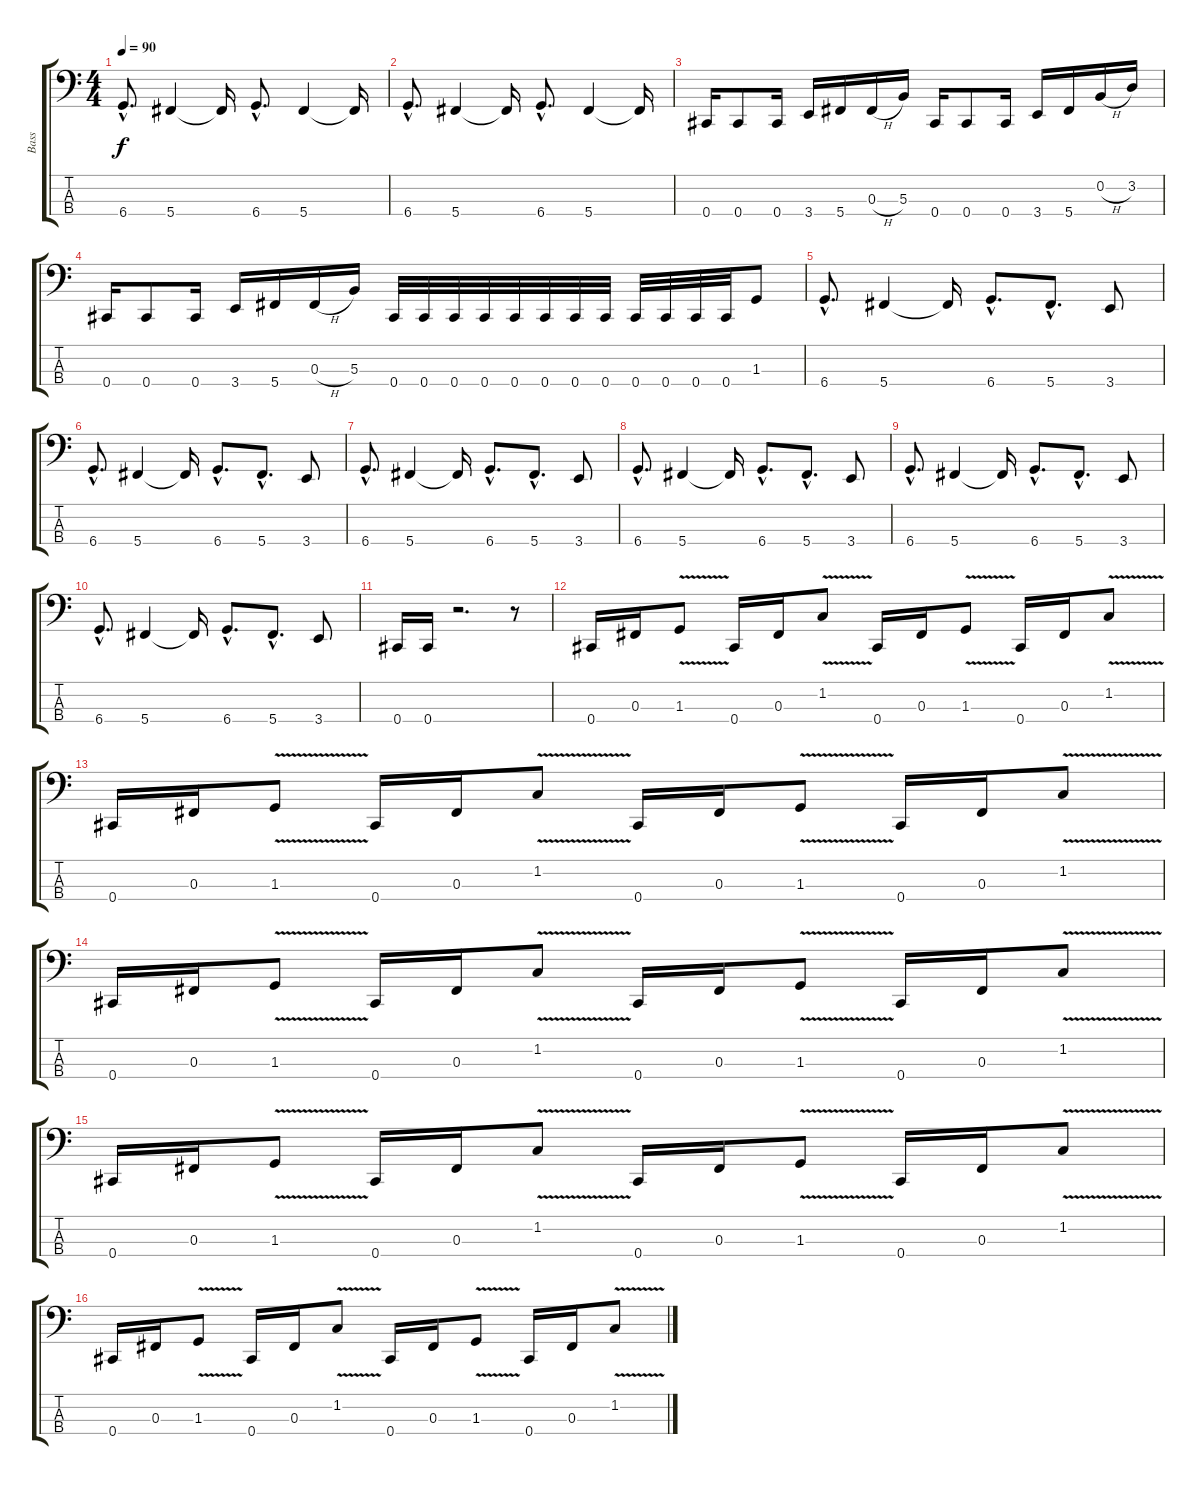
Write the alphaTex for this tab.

\track ("Bass" "Bass") {instrument electricbassfinger}
\staff {score tabs}
\tuning (E2 B1 Gb1 Db1) {hide}
\ts (4 4)
\tempo 90
\clef f4
\ks c
6.4{hac}.8{d dy f} 5.4.4 5.4{t}.16 6.4{hac}.8{d} 5.4.4 5.4{t}.16 |
6.4{hac}.8{d} 5.4.4 5.4{t}.16 6.4{hac}.8{d} 5.4.4 5.4{t}.16 |
0.4.16 0.4.8 0.4.16 3.4.16 5.4.16 0.3{h}.16 5.3.16 0.4.16 0.4.8 0.4.16 3.4.16 5.4.16 0.2{h}.16 3.2.16 |
0.4.16 0.4.8 0.4.16 3.4.16 5.4.16 0.3{h}.16 5.3.16 0.4.32 0.4.32 0.4.32 0.4.32 0.4.32 0.4.32 0.4.32 0.4.32 0.4.32 0.4.32 0.4.32 0.4.32 1.3.8 |
6.4{hac}.8{d} 5.4.4 5.4{t}.16 6.4{hac}.8{d} 5.4{hac}.8{d} 3.4.8 |
6.4{hac}.8{d} 5.4.4 5.4{t}.16 6.4{hac}.8{d} 5.4{hac}.8{d} 3.4.8 |
6.4{hac}.8{d} 5.4.4 5.4{t}.16 6.4{hac}.8{d} 5.4{hac}.8{d} 3.4.8 |
6.4{hac}.8{d} 5.4.4 5.4{t}.16 6.4{hac}.8{d} 5.4{hac}.8{d} 3.4.8 |
6.4{hac}.8{d} 5.4.4 5.4{t}.16 6.4{hac}.8{d} 5.4{hac}.8{d} 3.4.8 |
6.4{hac}.8{d} 5.4.4 5.4{t}.16 6.4{hac}.8{d} 5.4{hac}.8{d} 3.4.8 |
0.4.16 0.4.16 r.2{d} r.8 |
0.4.16 0.3.16 1.3{v}.8 0.4.16 0.3.16 1.2{v}.8 0.4.16 0.3.16 1.3{v}.8 0.4.16 0.3.16 1.2{v}.8 |
0.4.16 0.3.16 1.3{v}.8 0.4.16 0.3.16 1.2{v}.8 0.4.16 0.3.16 1.3{v}.8 0.4.16 0.3.16 1.2{v}.8 |
0.4.16 0.3.16 1.3{v}.8 0.4.16 0.3.16 1.2{v}.8 0.4.16 0.3.16 1.3{v}.8 0.4.16 0.3.16 1.2{v}.8 |
0.4.16 0.3.16 1.3{v}.8 0.4.16 0.3.16 1.2{v}.8 0.4.16 0.3.16 1.3{v}.8 0.4.16 0.3.16 1.2{v}.8 |
0.4.16 0.3.16 1.3{v}.8 0.4.16 0.3.16 1.2{v}.8 0.4.16 0.3.16 1.3{v}.8 0.4.16 0.3.16 1.2{v}.8
